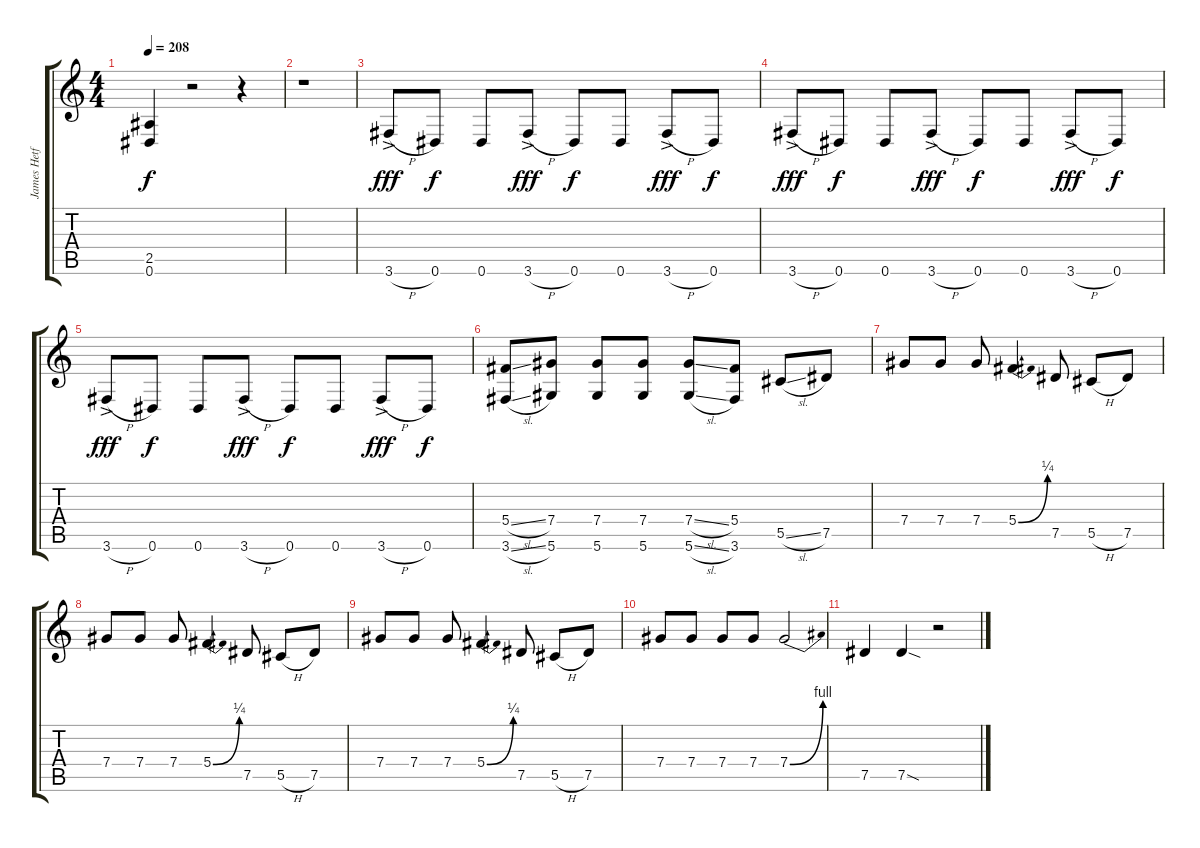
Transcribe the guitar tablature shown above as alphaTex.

\track ("James Hetfield (Guitar)" "James Hetf") {instrument distortionguitar}
\staff {score tabs}
\tuning (Eb4 Bb3 Gb3 Db3 Ab2 Eb2) {hide}
\ts (4 4)
\tempo 208
\clef g2
\ks c
(2.5 0.6).4{dy f} r.2 r.4 |
r.1 |
3.6{h ac}.8{dy fff} 0.6.8{dy f} 0.6.8 3.6{h ac}.8{dy fff} 0.6.8{dy f} 0.6.8 3.6{h ac}.8{dy fff} 0.6.8{dy f} |
3.6{h ac}.8{dy fff} 0.6.8{dy f} 0.6.8 3.6{h ac}.8{dy fff} 0.6.8{dy f} 0.6.8 3.6{h ac}.8{dy fff} 0.6.8{dy f} |
3.6{h ac}.8{dy fff} 0.6.8{dy f} 0.6.8 3.6{h ac}.8{dy fff} 0.6.8{dy f} 0.6.8 3.6{h ac}.8{dy fff} 0.6.8{dy f} |
(5.4{sl} 3.6{sl}).8 (7.4 5.6).8 (7.4 5.6).8 (7.4 5.6).8 (7.4{sl} 5.6{sl}).8 (5.4 3.6).8 5.5{sl}.8 7.5.8 |
7.4.8 7.4.8 7.4.8 5.4{be (bend 0 0 60 1)}.4 7.5.8 5.5{h}.8 7.5.8 |
7.4.8 7.4.8 7.4.8 5.4{be (bend 0 0 60 1)}.4 7.5.8 5.5{h}.8 7.5.8 |
7.4.8 7.4.8 7.4.8 5.4{be (bend 0 0 60 1)}.4 7.5.8 5.5{h}.8 7.5.8 |
7.4.8 7.4.8 7.4.8 7.4.8 7.4{be (bend 0 0 60 4)}.2 |
7.5.4 7.5{sod}.4 r.2
